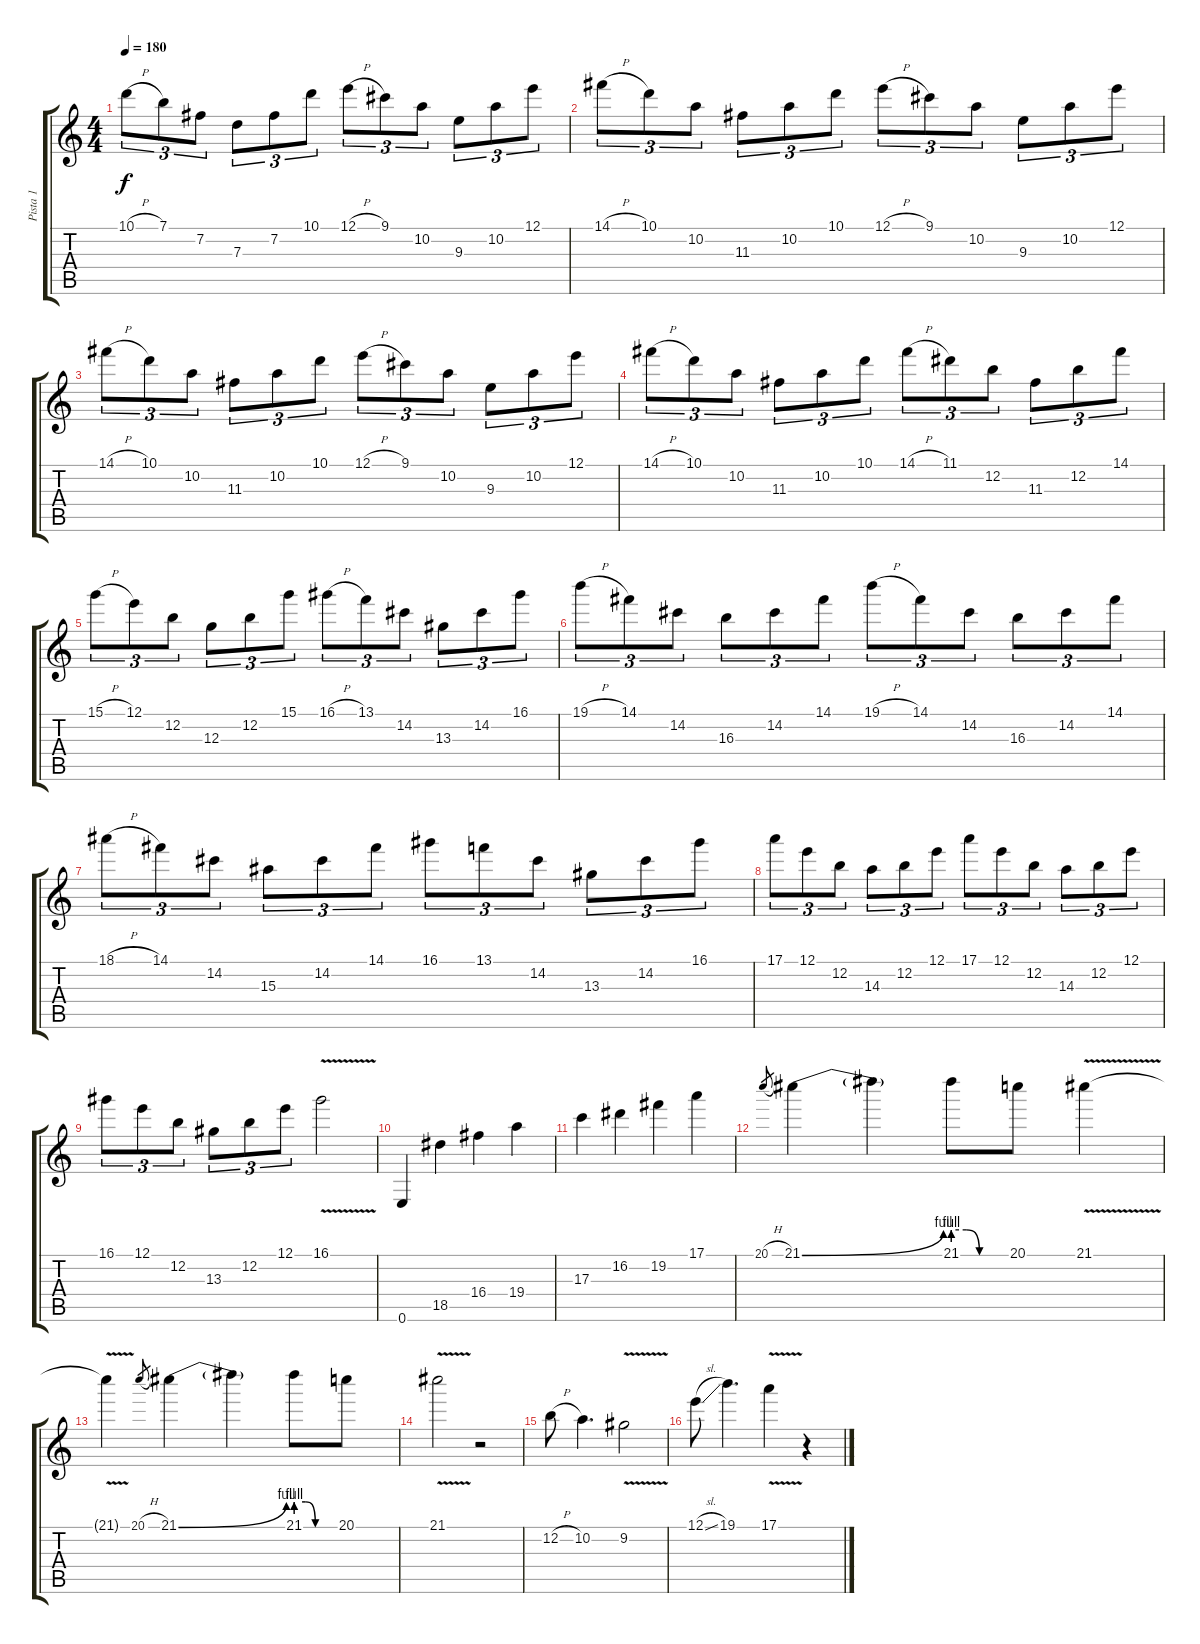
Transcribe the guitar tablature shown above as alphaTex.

\track ("Pista 1" "Pista 1") {instrument overdrivenguitar}
\staff {score tabs}
\tuning (E4 B3 G3 D3 A2 E2) {hide}
\ts (4 4)
\tempo 180
\clef g2
\ks c
10.1{h}.8{tu (3 2) dy f} 7.1.8{tu (3 2)} 7.2.8{tu (3 2)} 7.3.8{tu (3 2)} 7.2.8{tu (3 2)} 10.1.8{tu (3 2)} 12.1{h}.8{tu (3 2)} 9.1.8{tu (3 2)} 10.2.8{tu (3 2)} 9.3.8{tu (3 2)} 10.2.8{tu (3 2)} 12.1.8{tu (3 2)} |
14.1{h}.8{tu (3 2)} 10.1.8{tu (3 2)} 10.2.8{tu (3 2)} 11.3.8{tu (3 2)} 10.2.8{tu (3 2)} 10.1.8{tu (3 2)} 12.1{h}.8{tu (3 2)} 9.1.8{tu (3 2)} 10.2.8{tu (3 2)} 9.3.8{tu (3 2)} 10.2.8{tu (3 2)} 12.1.8{tu (3 2)} |
14.1{h}.8{tu (3 2)} 10.1.8{tu (3 2)} 10.2.8{tu (3 2)} 11.3.8{tu (3 2)} 10.2.8{tu (3 2)} 10.1.8{tu (3 2)} 12.1{h}.8{tu (3 2)} 9.1.8{tu (3 2)} 10.2.8{tu (3 2)} 9.3.8{tu (3 2)} 10.2.8{tu (3 2)} 12.1.8{tu (3 2)} |
14.1{h}.8{tu (3 2)} 10.1.8{tu (3 2)} 10.2.8{tu (3 2)} 11.3.8{tu (3 2)} 10.2.8{tu (3 2)} 10.1.8{tu (3 2)} 14.1{h}.8{tu (3 2)} 11.1.8{tu (3 2)} 12.2.8{tu (3 2)} 11.3.8{tu (3 2)} 12.2.8{tu (3 2)} 14.1.8{tu (3 2)} |
15.1{h}.8{tu (3 2)} 12.1.8{tu (3 2)} 12.2.8{tu (3 2)} 12.3.8{tu (3 2)} 12.2.8{tu (3 2)} 15.1.8{tu (3 2)} 16.1{h}.8{tu (3 2)} 13.1.8{tu (3 2)} 14.2.8{tu (3 2)} 13.3.8{tu (3 2)} 14.2.8{tu (3 2)} 16.1.8{tu (3 2)} |
19.1{h}.8{tu (3 2)} 14.1.8{tu (3 2)} 14.2.8{tu (3 2)} 16.3.8{tu (3 2)} 14.2.8{tu (3 2)} 14.1.8{tu (3 2)} 19.1{h}.8{tu (3 2)} 14.1.8{tu (3 2)} 14.2.8{tu (3 2)} 16.3.8{tu (3 2)} 14.2.8{tu (3 2)} 14.1.8{tu (3 2)} |
18.1{h}.8{tu (3 2)} 14.1.8{tu (3 2)} 14.2.8{tu (3 2)} 15.3.8{tu (3 2)} 14.2.8{tu (3 2)} 14.1.8{tu (3 2)} 16.1.8{tu (3 2)} 13.1.8{tu (3 2)} 14.2.8{tu (3 2)} 13.3.8{tu (3 2)} 14.2.8{tu (3 2)} 16.1.8{tu (3 2)} |
17.1.8{tu (3 2)} 12.1.8{tu (3 2)} 12.2.8{tu (3 2)} 14.3.8{tu (3 2)} 12.2.8{tu (3 2)} 12.1.8{tu (3 2)} 17.1.8{tu (3 2)} 12.1.8{tu (3 2)} 12.2.8{tu (3 2)} 14.3.8{tu (3 2)} 12.2.8{tu (3 2)} 12.1.8{tu (3 2)} |
16.1.8{tu (3 2)} 12.1.8{tu (3 2)} 12.2.8{tu (3 2)} 13.3.8{tu (3 2)} 12.2.8{tu (3 2)} 12.1.8{tu (3 2)} 16.1{v}.2 |
0.6.4 18.5.4 16.4.4 19.4.4 |
17.3.4 16.2.4 19.2.4 17.1.4 |
20.1{h}.8{gr} 21.1{be (bend 0 0 60 4)}.4 21.1{t}.4 21.1{be (custom 0 4 15 4 30 0 60 0)}.8 20.1.8 21.1{v}.4 |
21.1{t}.4 20.1{h}.8{gr} 21.1{be (bend 0 0 60 4)}.4 21.1{t}.4 21.1{be (custom 0 4 15 4 30 0 60 0)}.8 20.1.8 |
21.1{v}.2 r.2 |
12.2{h}.8 10.2.4{d} 9.2{v}.2 |
12.1{sl}.8 19.1.4{d} 17.1{v}.4 r.4
